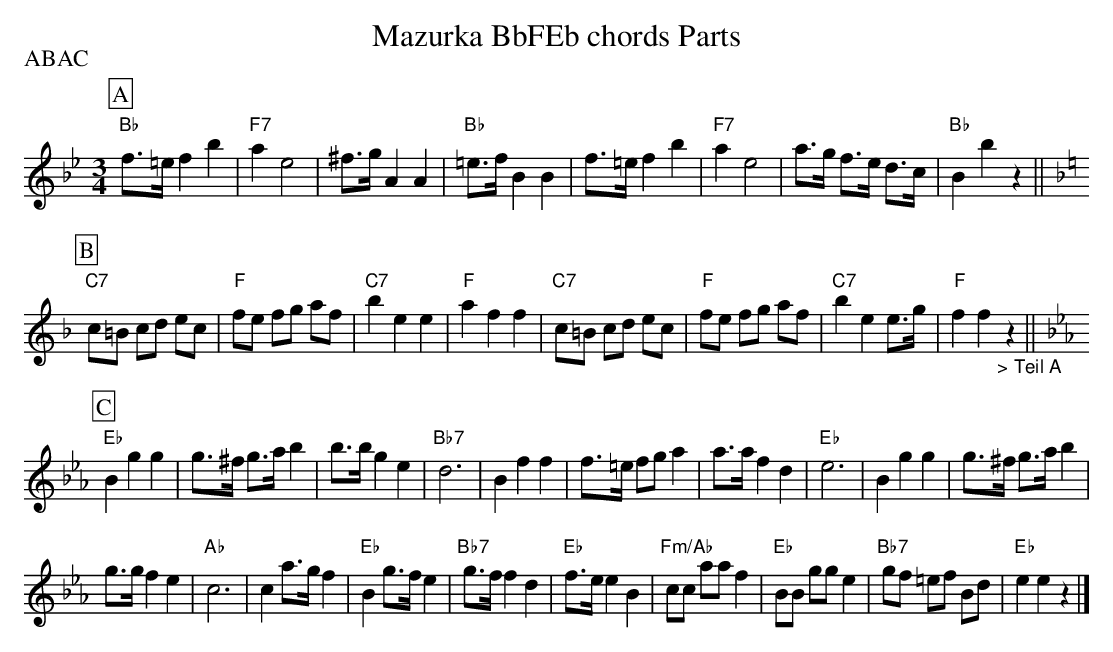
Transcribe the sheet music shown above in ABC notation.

X:1
T: Mazurka BbFEb chords Parts
M:3/4
L:1/8
P:ABAC
K:Bb %%MIDI gchordon
[P:A] "Bb"f>=e f2b2 | "F7"a2e4 | ^f>g A2A2 |"Bb" =e>f B2B2 | f>=e f2b2 | "F7"a2e4 | a>g f>e d>c | "Bb"B2b2z2 ||[P:B]  [K:F]
"C7"c=B cd ec | "F"fe fg af | "C7"b2e2e2 | "F"a2f2f2 | "C7"c=B cd ec | "F"fe fg af | "C7"b2e2 e>g | "F"f2f2"_> Teil A"z2 ||[P:C][K:Eb]
"Eb"B2g2g2 | g>^f g>a b2 | b>b g2e2 | "Bb7"d6 | B2f2f2 | f>=e fg a2 | a>a f2d2 | "Eb"e6 | B2g2g2 | g>^f g>a b2 |
g>g f2e2 | "Ab"c6 | c2 a>g f2 | "Eb"B2 g>f e2 | "Bb7"g>f f2d2 | "Eb"f>e e2B2 | "Fm/Ab"cc aa f2 | "Eb"BB gg e2 | "Bb7"gf =ef Bd | "Eb"e2e2z2 |]
